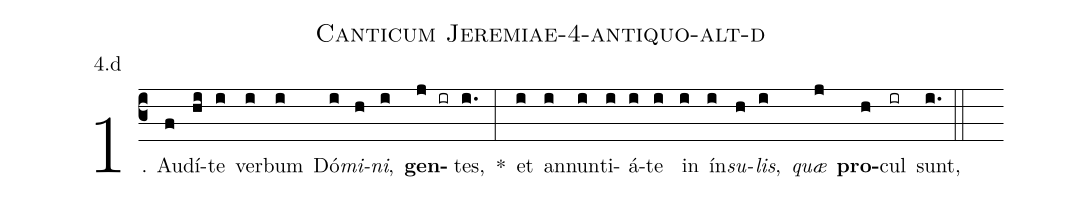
name: Canticum Jeremiae-4-antiquo-alt-d;
annotation: 4.d;
%%
(c3)1. Au(f)dí(hi)te(i) ver(i)bum(i) Dó(i)<i>mi</i>(h)<i>ni</i>,(i) <b>gen</b>(j ir)tes,(i.) *(:) et(i) an(i)nun(i)ti(i)á(i)te(i) in(i) ín(i)<i>su</i>(h)<i>lis</i>,(i) <i>quæ</i>(j) <b>pro</b>(h)cul(ir) sunt,(i.) (::)
